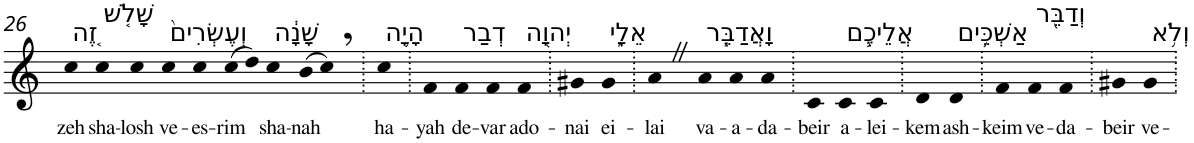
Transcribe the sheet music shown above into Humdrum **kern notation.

**kern	**text
*part1	*part1
*staff1	*staff1
*I"Piano	*
*I'Pno	*
!!LO:PB:g=z
*clefG2	*
*k[]	*
=26	=26
!LO:TX:a:t=זֶ֚ה	!
!	!LO:LY:b
4cc	zeh
!LO:TX:a:t=שָׁלֹ֤שׁ	!
!	!LO:LY:b
4cc	sha-
!	!LO:LY:b
4cc	-losh
!LO:TX:a:t=וְעֶשְׂרִים֙	!
!	!LO:LY:b
4cc	ve-
!	!LO:LY:b
4cc	-es-
!	!LO:LY:b
(>8cc	-rim
8dd)	.
!LO:TX:a:t=שָׁנָ֔ה	!
!	!LO:LY:b
4cc	sha-
!	!LO:LY:b
(>8b	-nah
8cc,)	.
=27.	=27.
!LO:TX:a:t=הָיָ֥ה	!
!	!LO:LY:b
4cc	ha-
=28.	=28.
!	!LO:LY:b
4f	-yah
!LO:TX:a:t=דְבַר	!
!	!LO:LY:b
4f	de-
!	!LO:LY:b
4f	-var
!LO:TX:a:t=יְהוָ֖ה	!
!	!LO:LY:b
4f	ado-
=29.	=29.
!	!LO:LY:b
4g#X	-nai
!LO:TX:a:t=אֵלָ֑י	!
!	!LO:LY:b
4g#	ei-
=30.	=30.
!	!LO:LY:b
4aZ	-lai
!LO:TX:a:t=וָאֲדַבֵּ֧ר	!
!	!LO:LY:b
4a	va-
!	!LO:LY:b
4a	-a-
!	!LO:LY:b
4a	-da-
=31.	=31.
!	!LO:LY:b
4c	-beir
!LO:TX:a:t=אֲלֵיכֶ֛ם	!
!	!LO:LY:b
4c	a-
!	!LO:LY:b
4c	-lei-
=32.	=32.
!	!LO:LY:b
4d	-kem
!LO:TX:a:t=אַשְׁכֵּ֥ים	!
!	!LO:LY:b
4d	ash-
=33.	=33.
!	!LO:LY:b
4f	-keim
!LO:TX:a:t=וְדַבֵּ֖ר	!
!	!LO:LY:b
4f	ve-
!	!LO:LY:b
4f	-da-
=34.	=34.
!	!LO:LY:b
4g#X	-beir
!LO:TX:a:t=וְלֹ֥א	!
!	!LO:LY:b
4g#	ve-
=.	=.
*-	*-
